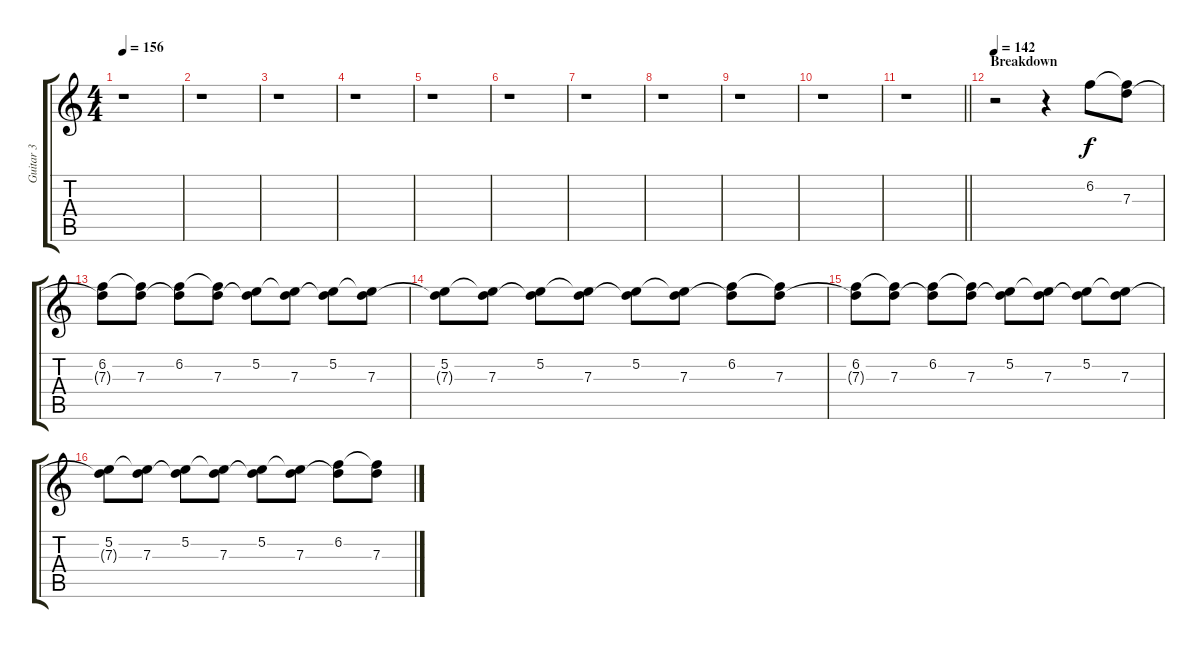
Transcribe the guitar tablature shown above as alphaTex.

\track ("Guitar 3" "Guitar 3") {instrument distortionguitar}
\staff {score tabs}
\tuning (E4 B3 G3 D3 A2 D2) {hide}
\ts (4 4)
\tempo 156
\clef g2
\ks c
r.1{dy f} |
r.1 |
r.1 |
r.1 |
r.1 |
r.1 |
r.1 |
r.1 |
r.1 |
r.1 |
\barLineRight lightlight
r.1 |
\section ("" "Breakdown")
\tempo 142
r.2 r.4 6.2.8 (6.2{t} 7.3).8 |
(6.2 7.3{t}).8 (6.2{t} 7.3).8 (6.2 7.3{t}).8 (6.2{t} 7.3).8 (5.2 7.3{t}).8 (5.2{t} 7.3).8 (5.2 7.3{t}).8 (5.2{t} 7.3).8 |
(5.2 7.3{t}).8 (5.2{t} 7.3).8 (5.2 7.3{t}).8 (5.2{t} 7.3).8 (5.2 7.3{t}).8 (5.2{t} 7.3).8 (6.2 7.3{t}).8 (6.2{t} 7.3).8 |
(6.2 7.3{t}).8 (6.2{t} 7.3).8 (6.2 7.3{t}).8 (6.2{t} 7.3).8 (5.2 7.3{t}).8 (5.2{t} 7.3).8 (5.2 7.3{t}).8 (5.2{t} 7.3).8 |
(5.2 7.3{t}).8 (5.2{t} 7.3).8 (5.2 7.3{t}).8 (5.2{t} 7.3).8 (5.2 7.3{t}).8 (5.2{t} 7.3).8 (6.2 7.3{t}).8 (6.2{t} 7.3).8
